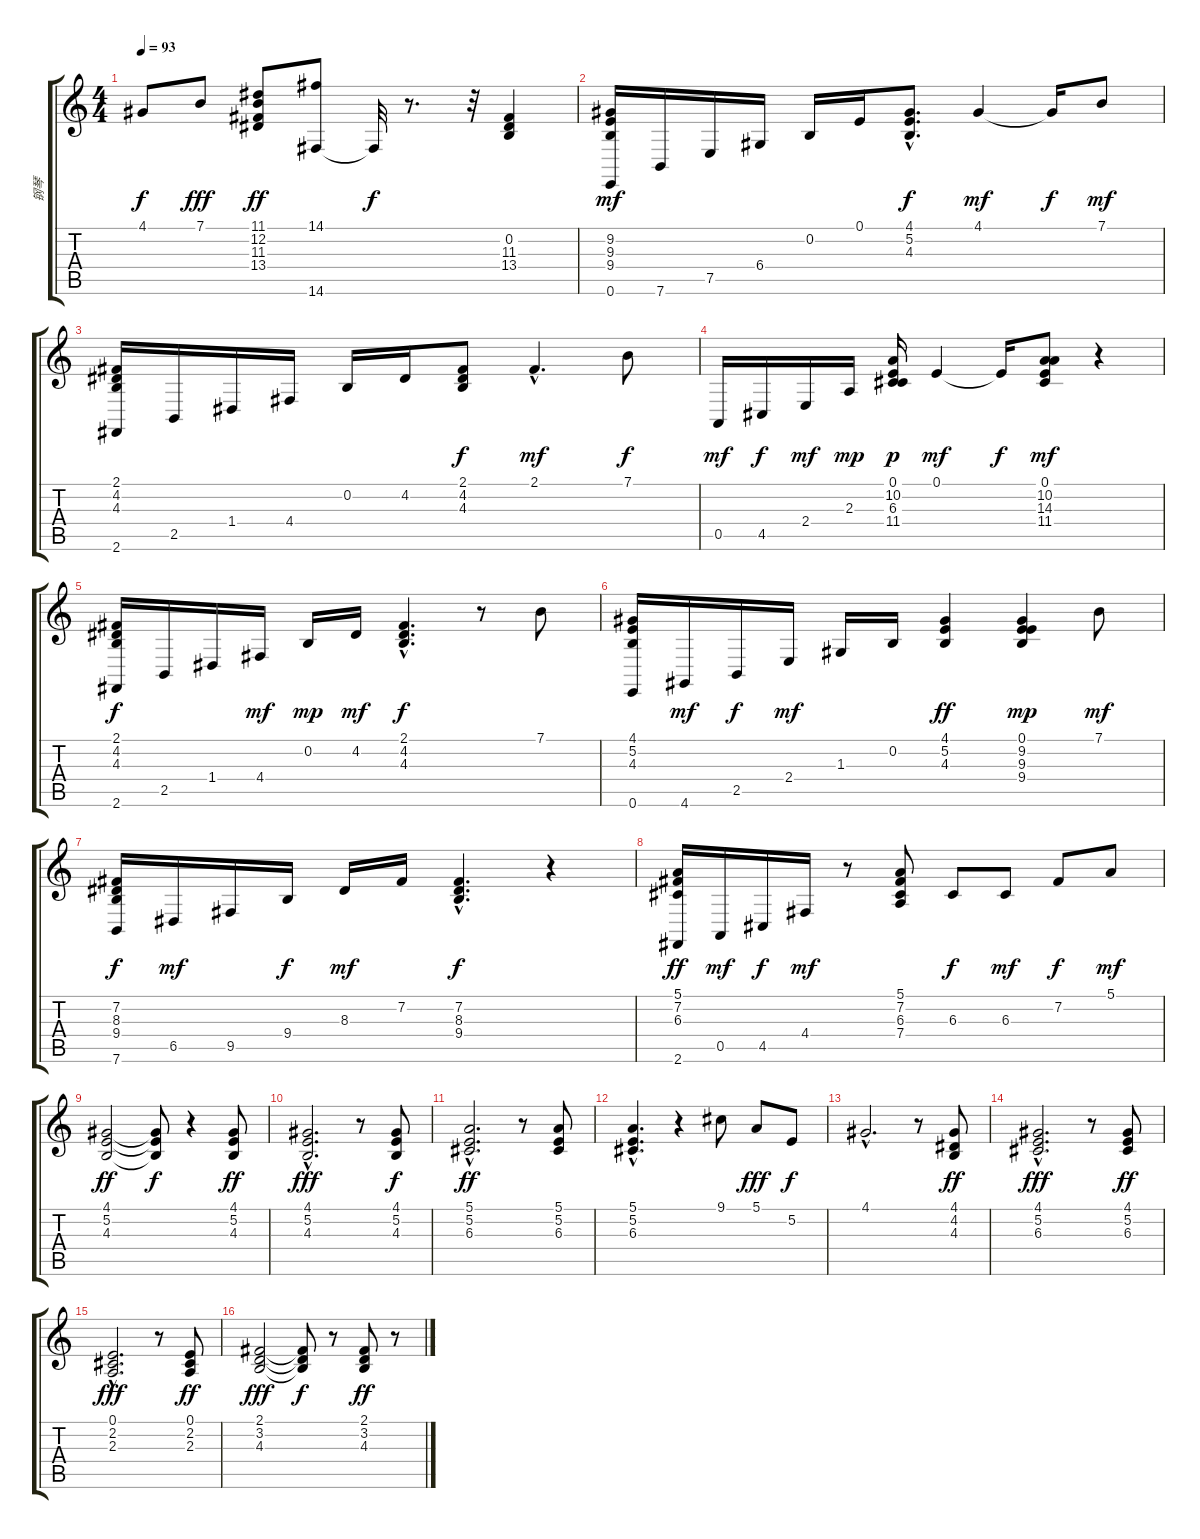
\track ("钢琴" "钢琴") {instrument electricgrandpiano}
\staff {score tabs}
\tuning (E4 B3 G3 D3 A2 E2) {hide}
\ts (4 4)
\tempo 93
\clef g2
\ks c
4.1.8{dy f} 7.1.8{dy fff} (11.1 12.2 11.3 13.4).8{dy ff} (14.1 14.6).8 14.6{t}.32{dy f} r.8{d} r.32 (0.2 11.3 13.4).4 |
(9.2 9.3 9.4 0.6).16{dy mf} 7.6.16 7.5.16 6.4.16 0.2.16 0.1.16 (4.1{hac} 5.2 4.3).8{d dy f} 4.1.4{dy mf} 4.1{t}.16{dy f} 7.1.8{dy mf} |
(2.1 4.2 4.3 2.6).16 2.5.16 1.4.16 4.4.16 0.2.16 4.2.16 (2.1 4.2 4.3).8{dy f} 2.1{hac}.4{d dy mf} 7.1.8{dy f} |
0.5.16{dy mf} 4.5.16{dy f} 2.4.16{dy mf} 2.3.16{dy mp} (0.1 10.2 6.3 11.4).16{dy p} 0.1.4{dy mf} 0.1{t}.16{dy f} (0.1 10.2 14.3 11.4).8{dy mf} r.4 |
(2.1 4.2 4.3 2.6).16{dy f} 2.5.16 1.4.16 4.4.16{dy mf} 0.2.16{dy mp} 4.2.16{dy mf} (2.1 4.2{hac} 4.3).4{d dy f} r.8 7.1.8 |
(4.1 5.2 4.3 0.6).16 4.6.16{dy mf} 2.5.16{dy f} 2.4.16{dy mf} 1.3.16 0.2.16 (4.1 5.2 4.3).4{dy ff} (0.1 9.2 9.3 9.4).4{dy mp} 7.1.8{dy mf} |
(7.2 8.3 9.4 7.6).16{dy f} 6.5.16{dy mf} 9.5.16 9.4.16{dy f} 8.3.16{dy mf} 7.2.16 (7.2{hac} 8.3{hac} 9.4{hac}).4{d dy f} r.4 |
(5.1 7.2 6.3 2.6).16{dy ff} 0.5.16{dy mf} 4.5.16{dy f} 4.4.16{dy mf} r.8 (5.1 7.2 6.3 7.4).8 6.3.8{dy f} 6.3.8{dy mf} 7.2.8{dy f} 5.1.8{dy mf} |
(4.1 5.2 4.3).2{dy ff} (4.1{t} 5.2{t} 4.3{t}).8{dy f} r.4 (4.1 5.2 4.3).8{dy ff} |
(4.1{hac} 5.2{hac} 4.3{hac}).2{d dy fff} r.8 (4.1 5.2 4.3).8{dy f} |
(5.1{hac} 5.2{hac} 6.3{hac}).2{d dy ff} r.8 (5.1 5.2 6.3).8 |
(5.1{hac} 5.2{hac} 6.3).4{d} r.4 9.1.8 5.1.8{dy fff} 5.2.8{dy f} |
4.1{hac}.2{d} r.8 (4.1 4.2 4.3).8{dy ff} |
(4.1{hac} 5.2{hac} 6.3{hac}).2{d dy fff} r.8 (4.1 5.2 6.3).8{dy ff} |
(0.1{hac} 2.2{hac} 2.3{hac}).2{d dy fff} r.8 (0.1 2.2 2.3).8{dy ff} |
(2.1 3.2 4.3).2{dy fff} (2.1{t} 3.2{t} 4.3{t}).8{dy f} r.8 (2.1 3.2 4.3).8{dy ff} r.8
